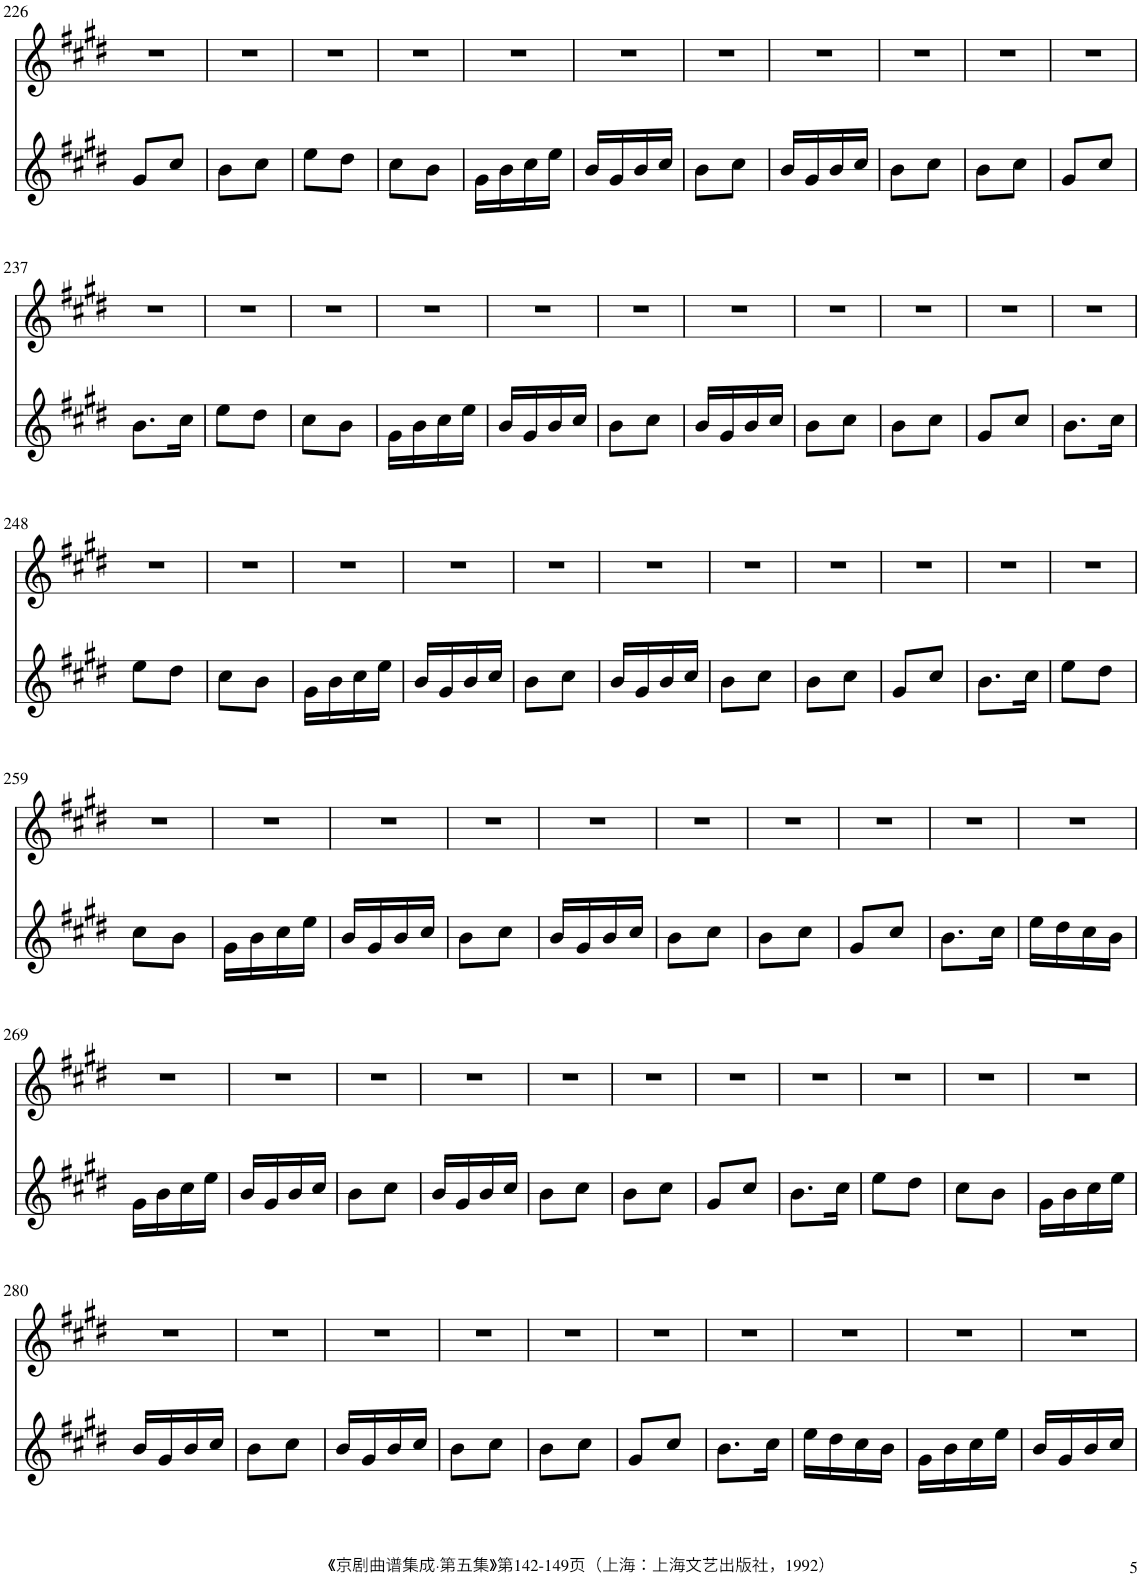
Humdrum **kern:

**kern	**kern
*part2	*part1
*staff2	*staff1
*I"Piano	*I"Piano
*I'Pno	*I'Pno
!!LO:PB:g=z
*clefG2	*clefG2
*k[f#c#g#d#]	*k[f#c#g#d#]
*M1/4	*M1/4
=226	=226
8g#/L	4r
8cc#/J	.
=227	=227
8b\L	4r
8cc#\J	.
=228	=228
8ee\L	4r
8dd#\J	.
=229	=229
8cc#\L	4r
8b\J	.
=230	=230
16g#\LL	4r
16b\	.
16cc#\	.
16ee\JJ	.
=231	=231
16b/LL	4r
16g#/	.
16b/	.
16cc#/JJ	.
=232	=232
8b\L	4r
8cc#\J	.
=233	=233
16b/LL	4r
16g#/	.
16b/	.
16cc#/JJ	.
=234	=234
8b\L	4r
8cc#\J	.
=235	=235
8b\L	4r
8cc#\J	.
=236	=236
8g#/L	4r
8cc#/J	.
!!LO:LB:g=z
=237	=237
8.b\L	4r
16cc#\Jk	.
=238	=238
8ee\L	4r
8dd#\J	.
=239	=239
8cc#\L	4r
8b\J	.
=240	=240
16g#\LL	4r
16b\	.
16cc#\	.
16ee\JJ	.
=241	=241
16b/LL	4r
16g#/	.
16b/	.
16cc#/JJ	.
=242	=242
8b\L	4r
8cc#\J	.
=243	=243
16b/LL	4r
16g#/	.
16b/	.
16cc#/JJ	.
=244	=244
8b\L	4r
8cc#\J	.
=245	=245
8b\L	4r
8cc#\J	.
=246	=246
8g#/L	4r
8cc#/J	.
=247	=247
8.b\L	4r
16cc#\Jk	.
!!LO:LB:g=z
=248	=248
8ee\L	4r
8dd#\J	.
=249	=249
8cc#\L	4r
8b\J	.
=250	=250
16g#\LL	4r
16b\	.
16cc#\	.
16ee\JJ	.
=251	=251
16b/LL	4r
16g#/	.
16b/	.
16cc#/JJ	.
=252	=252
8b\L	4r
8cc#\J	.
=253	=253
16b/LL	4r
16g#/	.
16b/	.
16cc#/JJ	.
=254	=254
8b\L	4r
8cc#\J	.
=255	=255
8b\L	4r
8cc#\J	.
=256	=256
8g#/L	4r
8cc#/J	.
=257	=257
8.b\L	4r
16cc#\Jk	.
=258	=258
8ee\L	4r
8dd#\J	.
!!LO:LB:g=z
=259	=259
8cc#\L	4r
8b\J	.
=260	=260
16g#\LL	4r
16b\	.
16cc#\	.
16ee\JJ	.
=261	=261
16b/LL	4r
16g#/	.
16b/	.
16cc#/JJ	.
=262	=262
8b\L	4r
8cc#\J	.
=263	=263
16b/LL	4r
16g#/	.
16b/	.
16cc#/JJ	.
=264	=264
8b\L	4r
8cc#\J	.
=265	=265
8b\L	4r
8cc#\J	.
=266	=266
8g#/L	4r
8cc#/J	.
=267	=267
8.b\L	4r
16cc#\Jk	.
=268	=268
16ee\LL	4r
16dd#\	.
16cc#\	.
16b\JJ	.
!!LO:LB:g=z
=269	=269
16g#\LL	4r
16b\	.
16cc#\	.
16ee\JJ	.
=270	=270
16b/LL	4r
16g#/	.
16b/	.
16cc#/JJ	.
=271	=271
8b\L	4r
8cc#\J	.
=272	=272
16b/LL	4r
16g#/	.
16b/	.
16cc#/JJ	.
=273	=273
8b\L	4r
8cc#\J	.
=274	=274
8b\L	4r
8cc#\J	.
=275	=275
8g#/L	4r
8cc#/J	.
=276	=276
8.b\L	4r
16cc#\Jk	.
=277	=277
8ee\L	4r
8dd#\J	.
=278	=278
8cc#\L	4r
8b\J	.
=279	=279
16g#\LL	4r
16b\	.
16cc#\	.
16ee\JJ	.
!!LO:LB:g=z
=280	=280
16b/LL	4r
16g#/	.
16b/	.
16cc#/JJ	.
=281	=281
8b\L	4r
8cc#\J	.
=282	=282
16b/LL	4r
16g#/	.
16b/	.
16cc#/JJ	.
=283	=283
8b\L	4r
8cc#\J	.
=284	=284
8b\L	4r
8cc#\J	.
=285	=285
8g#/L	4r
8cc#/J	.
=286	=286
8.b\L	4r
16cc#\Jk	.
=287	=287
16ee\LL	4r
16dd#\	.
16cc#\	.
16b\JJ	.
=288	=288
16g#\LL	4r
16b\	.
16cc#\	.
16ee\JJ	.
=289	=289
16b/LL	4r
16g#/	.
16b/	.
16cc#/JJ	.
=	=
*-	*-
